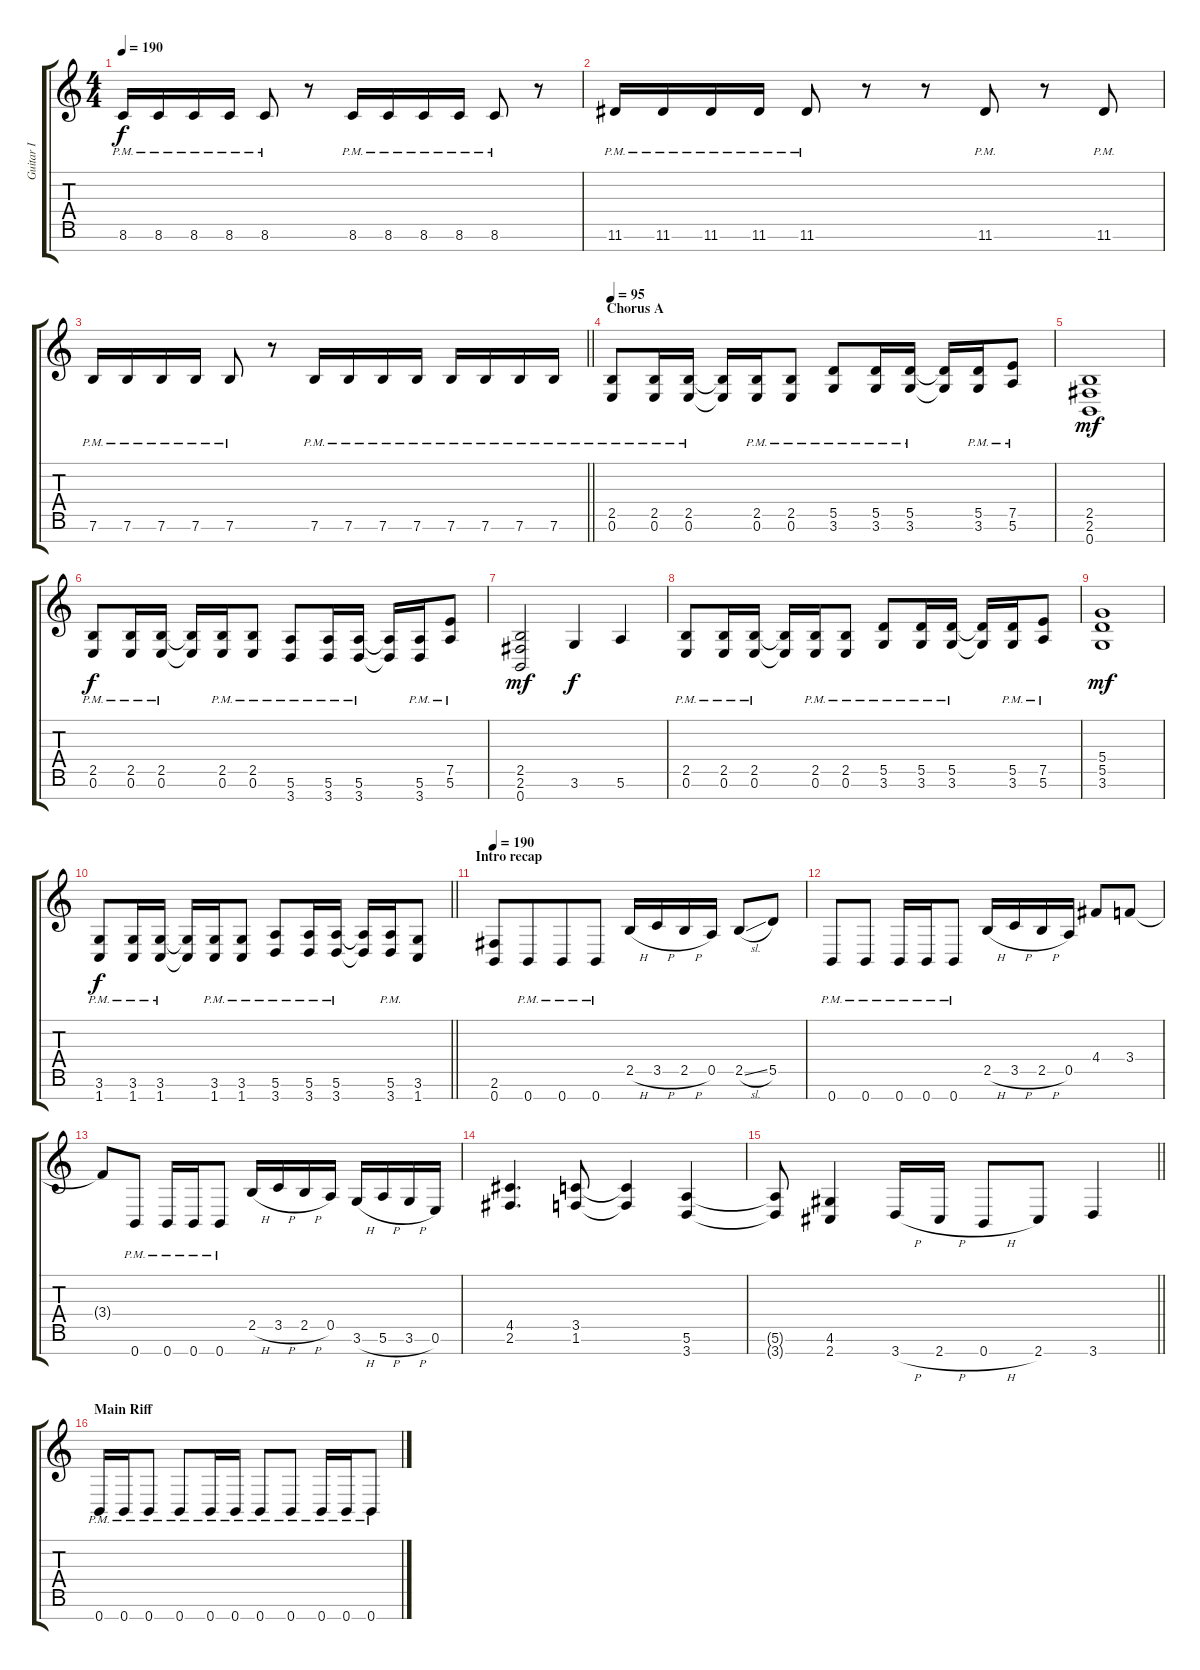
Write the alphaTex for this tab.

\track ("Guitar I" "Guitar I") {instrument distortionguitar}
\staff {score tabs}
\tuning (E4 B3 G3 D3 A2 E2 B1) {hide}
\ts (4 4)
\tempo 190
\clef g2
\ks c
8.6{pm}.16{dy f} 8.6{pm}.16 8.6{pm}.16 8.6{pm}.16 8.6{pm}.8 r.8 8.6{pm}.16 8.6{pm}.16 8.6{pm}.16 8.6{pm}.16 8.6{pm}.8 r.8 |
11.6{pm}.16 11.6{pm}.16 11.6{pm}.16 11.6{pm}.16 11.6{pm}.8 r.8 r.8 11.6{pm}.8 r.8 11.6{pm}.8 |
\barLineRight lightlight
7.6{pm}.16 7.6{pm}.16 7.6{pm}.16 7.6{pm}.16 7.6{pm}.8 r.8 7.6{pm}.16 7.6{pm}.16 7.6{pm}.16 7.6{pm}.16 7.6{pm}.16 7.6{pm}.16 7.6{pm}.16 7.6{pm}.16 |
\section ("" "Chorus A")
\tempo 95
(2.5{pm} 0.6{pm}).8 (2.5{pm} 0.6{pm}).16 (2.5{pm} 0.6{pm}).16 (2.5{t} 0.6{t}).16 (2.5{pm} 0.6{pm}).16 (2.5{pm} 0.6{pm}).8 (5.5{pm} 3.6{pm}).8 (5.5{pm} 3.6{pm}).16 (5.5{pm} 3.6{pm}).16 (5.5{t} 3.6{t}).16 (5.5{pm} 3.6{pm}).16 (7.5{pm} 5.6{pm}).8 |
(2.5 2.6 0.7).1{dy mf} |
(2.5{pm} 0.6{pm}).8{dy f} (2.5{pm} 0.6{pm}).16 (2.5{pm} 0.6{pm}).16 (2.5{t} 0.6{t}).16 (2.5{pm} 0.6{pm}).16 (2.5{pm} 0.6{pm}).8 (5.6{pm} 3.7{pm}).8 (5.6{pm} 3.7{pm}).16 (5.6{pm} 3.7{pm}).16 (5.6{t} 3.7{t}).16 (5.6{pm} 3.7{pm}).16 (7.5{pm} 5.6{pm}).8 |
(2.5 2.6 0.7).2{dy mf} 3.6.4{dy f} 5.6.4 |
(2.5{pm} 0.6{pm}).8 (2.5{pm} 0.6{pm}).16 (2.5{pm} 0.6{pm}).16 (2.5{t} 0.6{t}).16 (2.5{pm} 0.6{pm}).16 (2.5{pm} 0.6{pm}).8 (5.5{pm} 3.6{pm}).8 (5.5{pm} 3.6{pm}).16 (5.5{pm} 3.6{pm}).16 (5.5{t} 3.6{t}).16 (5.5{pm} 3.6{pm}).16 (7.5{pm} 5.6{pm}).8 |
(5.4 5.5 3.6).1{dy mf} |
\barLineRight lightlight
(3.6{pm} 1.7{pm}).8{dy f} (3.6{pm} 1.7{pm}).16 (3.6{pm} 1.7{pm}).16 (3.6{t} 1.7{t}).16 (3.6{pm} 1.7{pm}).16 (3.6{pm} 1.7{pm}).8 (5.6{pm} 3.7{pm}).8 (5.6{pm} 3.7{pm}).16 (5.6{pm} 3.7{pm}).16 (5.6{t} 3.7{t}).16 (5.6{pm} 3.7{pm}).16 (3.6 1.7).8 |
\section ("" "Intro recap")
\tempo 190
(2.6 0.7).8 0.7{pm}.8{beam merge} 0.7{pm}.8 0.7{pm}.8 2.5{h}.16 3.5{h}.16 2.5{h}.16 0.5.16 2.5{sl}.8 5.5.8 |
0.7{pm}.8 0.7{pm}.8 0.7{pm}.16 0.7{pm}.16 0.7{pm}.8 2.5{h}.16 3.5{h}.16 2.5{h}.16 0.5.16 4.4.8 3.4.8 |
3.4{t}.8 0.7{pm}.8 0.7{pm}.16 0.7{pm}.16 0.7{pm}.8 2.5{h}.16 3.5{h}.16 2.5{h}.16 0.5.16 3.6{h}.16 5.6{h}.16 3.6{h}.16 0.6.16 |
(4.5 2.6).4{d} (3.5 1.6).8 (3.5{t} 1.6{t}).4 (5.6 3.7).4 |
\barLineRight lightlight
(5.6{t} 3.7{t}).8 (4.6 2.7).4 3.7{h}.16 2.7{h}.16 0.7{h}.8 2.7.8 3.7.4 |
\section ("" "Main Riff")
0.7{pm}.16 0.7{pm}.16 0.7{pm}.8 0.7{pm}.8 0.7{pm}.16 0.7{pm}.16 0.7{pm}.8 0.7{pm}.8 0.7{pm}.16 0.7{pm}.16 0.7{pm}.8
